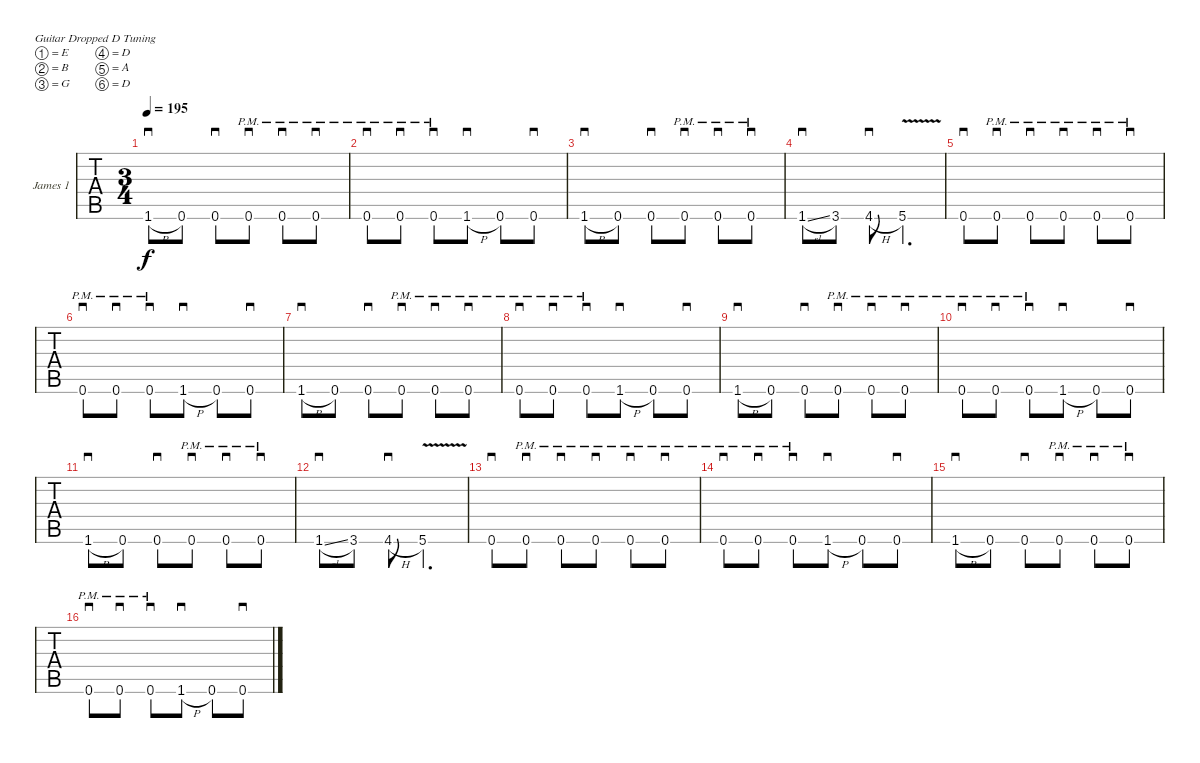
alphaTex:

\bracketExtendMode groupsimilarinstruments
\firstSystemTrackNameOrientation horizontal
\otherSystemsTrackNameOrientation horizontal
\track ("Guitar 1" "James 1") {instrument distortionguitar}
\staff {tabs}
\tuning (E4 B3 G3 D3 A2 D2)
\ts (3 4)
\tempo 195
\clef g2
\ks c
1.6{h}.8{sd dy f} 0.6.8 0.6.8{sd} 0.6{pm}.8{sd} 0.6{pm}.8{sd} 0.6{pm}.8{sd} |
0.6{pm}.8{sd} 0.6{pm}.8{sd} 0.6{pm}.8{sd} 1.6{h}.8{sd} 0.6.8 0.6.8{sd} |
1.6{h}.8{sd} 0.6.8 0.6.8{sd} 0.6{pm}.8{sd} 0.6{pm}.8{sd} 0.6{pm}.8{sd} |
1.6{sl}.8{sd} 3.6.8 4.6{h}.8{sd} 5.6{v}.4{d} |
0.6.8{sd} 0.6{pm}.8{sd} 0.6{pm}.8{sd} 0.6{pm}.8{sd} 0.6{pm}.8{sd} 0.6{pm}.8{sd} |
0.6{pm}.8{sd} 0.6{pm}.8{sd} 0.6{pm}.8{sd} 1.6{h}.8{sd} 0.6.8 0.6.8{sd} |
1.6{h}.8{sd} 0.6.8 0.6.8{sd} 0.6{pm}.8{sd} 0.6{pm}.8{sd} 0.6{pm}.8{sd} |
0.6{pm}.8{sd} 0.6{pm}.8{sd} 0.6{pm}.8{sd} 1.6{h}.8{sd} 0.6.8 0.6.8{sd} |
1.6{h}.8{sd} 0.6.8 0.6.8{sd} 0.6{pm}.8{sd} 0.6{pm}.8{sd} 0.6{pm}.8{sd} |
0.6{pm}.8{sd} 0.6{pm}.8{sd} 0.6{pm}.8{sd} 1.6{h}.8{sd} 0.6.8 0.6.8{sd} |
1.6{h}.8{sd} 0.6.8 0.6.8{sd} 0.6{pm}.8{sd} 0.6{pm}.8{sd} 0.6{pm}.8{sd} |
1.6{sl}.8{sd} 3.6.8 4.6{h}.8{sd} 5.6{v}.4{d} |
0.6.8{sd} 0.6{pm}.8{sd} 0.6{pm}.8{sd} 0.6{pm}.8{sd} 0.6{pm}.8{sd} 0.6{pm}.8{sd} |
0.6{pm}.8{sd} 0.6{pm}.8{sd} 0.6{pm}.8{sd} 1.6{h}.8{sd} 0.6.8 0.6.8{sd} |
1.6{h}.8{sd} 0.6.8 0.6.8{sd} 0.6{pm}.8{sd} 0.6{pm}.8{sd} 0.6{pm}.8{sd} |
0.6{pm}.8{sd} 0.6{pm}.8{sd} 0.6{pm}.8{sd} 1.6{h}.8{sd} 0.6.8 0.6.8{sd}
